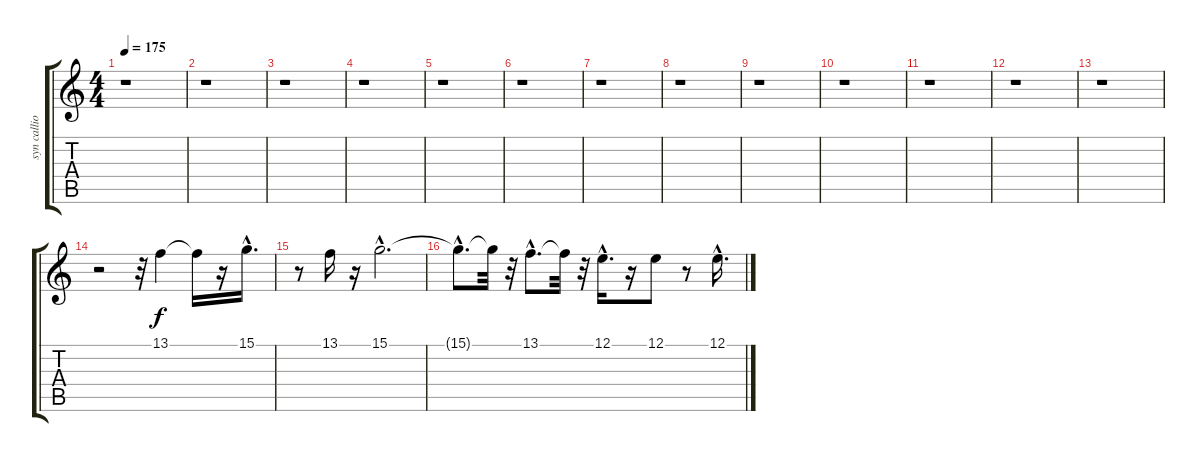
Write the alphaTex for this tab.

\track ("syn calliope" "syn callio") {instrument lead3calliope}
\staff {score tabs}
\tuning (E4 B3 G3 D3 A2 E2) {hide}
\ts (4 4)
\tempo 175
\clef g2
\ks c
r.1{dy f} |
r.1 |
r.1 |
r.1 |
r.1 |
r.1 |
r.1 |
r.1 |
r.1 |
r.1 |
r.1 |
r.1 |
r.1 |
r.2 r.32 13.1.4 13.1{t}.16 r.16 15.1{hac}.16{d} |
r.8 13.1.16 r.16 15.1{hac}.2{d} |
15.1{hac t}.8{d} 15.1{t}.32 r.32 13.1{hac}.8{d} 13.1{t}.32 r.32 12.1{hac}.16{d} r.16 12.1.8 r.8 12.1{hac}.16{d}
